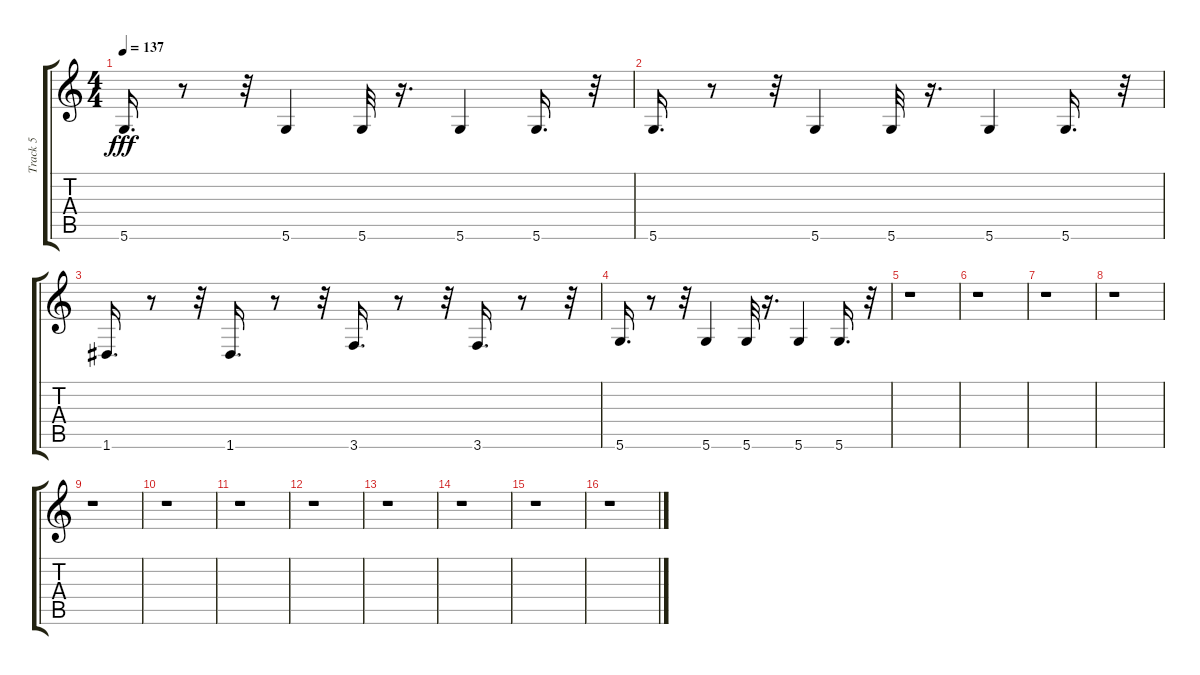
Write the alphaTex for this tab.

\track ("Track 5" "Track 5") {instrument distortionguitar}
\staff {score tabs}
\tuning (D4 A3 F3 C3 G2 D2) {hide}
\ts (4 4)
\tempo 137
\clef g2
\ks c
5.6.16{d dy fff} r.8 r.32 5.6.4 5.6.32 r.16{d} 5.6.4 5.6.16{d} r.32 |
5.6.16{d} r.8 r.32 5.6.4 5.6.32 r.16{d} 5.6.4 5.6.16{d} r.32 |
1.6.16{d} r.8 r.32 1.6.16{d} r.8 r.32 3.6.16{d} r.8 r.32 3.6.16{d} r.8 r.32 |
5.6.16{d} r.8 r.32 5.6.4 5.6.32 r.16{d} 5.6.4 5.6.16{d} r.32 |
r.1 |
r.1 |
r.1 |
r.1 |
r.1 |
r.1 |
r.1 |
r.1 |
r.1 |
r.1 |
r.1 |
r.1
